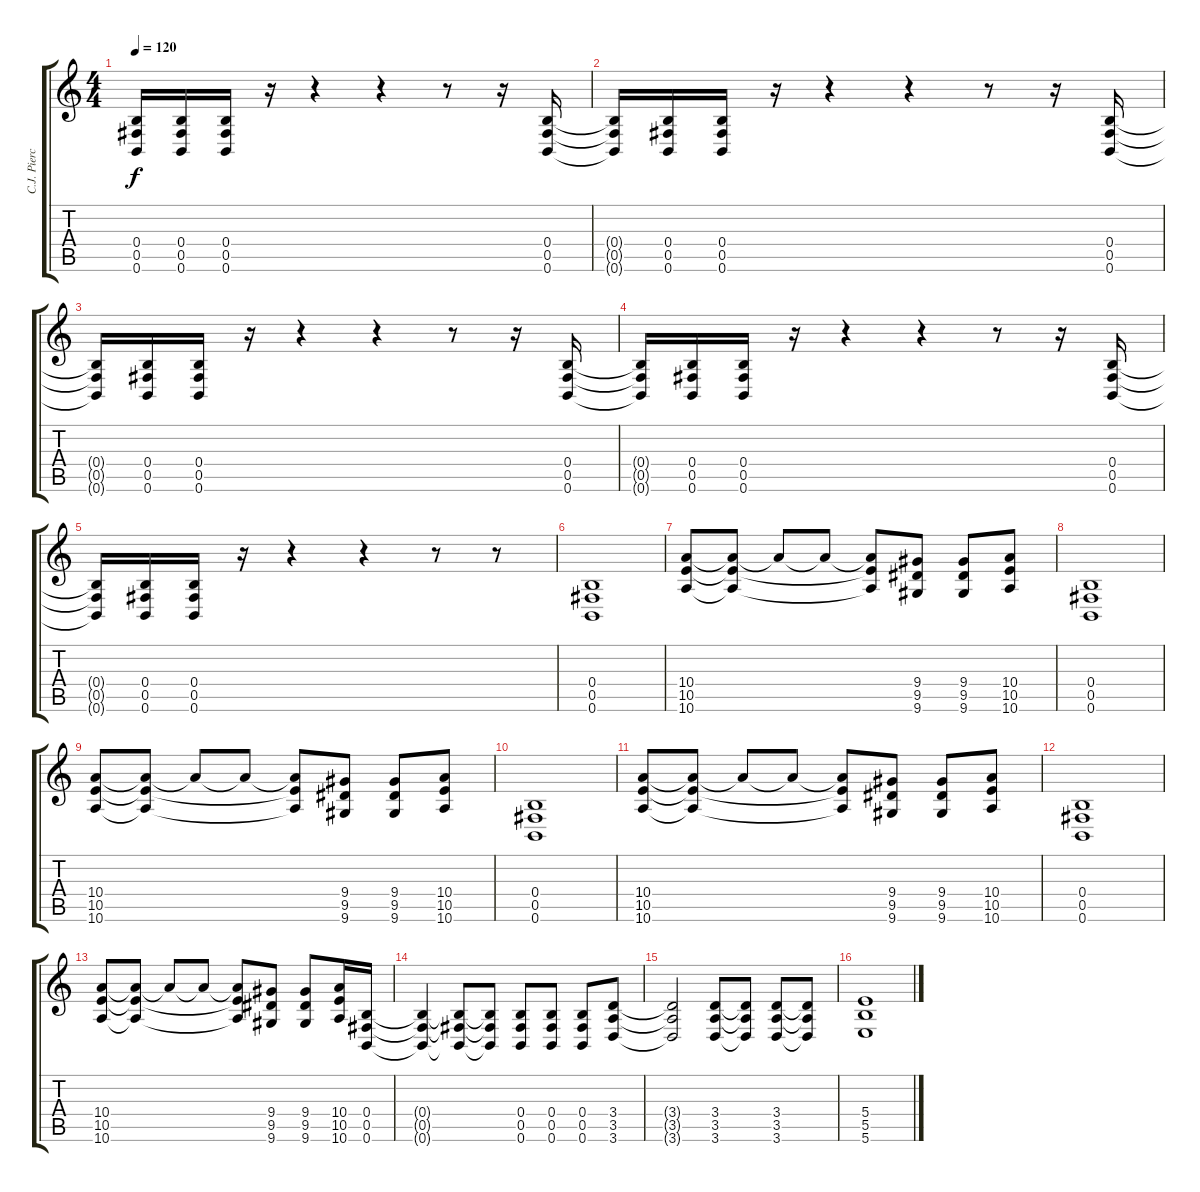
\track ("C.J. Pierce" "C.J. Pierc") {instrument distortionguitar}
\staff {score tabs}
\tuning (Db4 Ab3 E3 B2 Gb2 B1) {hide}
\ts (4 4)
\tempo 120
\clef g2
\ks c
(0.4{t} 0.5{t} 0.6{t}).16{dy f} (0.4 0.5 0.6).16 (0.4 0.5 0.6).16 r.16 r.4 r.4 r.8 r.16 (0.4 0.5 0.6).16 |
(0.4{t} 0.5{t} 0.6{t}).16 (0.4 0.5 0.6).16 (0.4 0.5 0.6).16 r.16 r.4 r.4 r.8 r.16 (0.4 0.5 0.6).16 |
(0.4{t} 0.5{t} 0.6{t}).16 (0.4 0.5 0.6).16 (0.4 0.5 0.6).16 r.16 r.4 r.4 r.8 r.16 (0.4 0.5 0.6).16 |
(0.4{t} 0.5{t} 0.6{t}).16 (0.4 0.5 0.6).16 (0.4 0.5 0.6).16 r.16 r.4 r.4 r.8 r.16 (0.4 0.5 0.6).16 |
(0.4{t} 0.5{t} 0.6{t}).16 (0.4 0.5 0.6).16 (0.4 0.5 0.6).16 r.16 r.4 r.4 r.8 r.8 |
(0.4 0.5 0.6).1 |
(10.4 10.5 10.6).8 (10.4{t} 10.5{t} 10.6{t}).8 10.4{t}.8 10.4{t}.8 (10.4{t} 10.5{t} 10.6{t}).8 (9.4 9.5 9.6).8 (9.4 9.5 9.6).8 (10.4 10.5 10.6).8 |
(0.4 0.5 0.6).1 |
(10.4 10.5 10.6).8 (10.4{t} 10.5{t} 10.6{t}).8 10.4{t}.8 10.4{t}.8 (10.4{t} 10.5{t} 10.6{t}).8 (9.4 9.5 9.6).8 (9.4 9.5 9.6).8 (10.4 10.5 10.6).8 |
(0.4 0.5 0.6).1 |
(10.4 10.5 10.6).8 (10.4{t} 10.5{t} 10.6{t}).8 10.4{t}.8 10.4{t}.8 (10.4{t} 10.5{t} 10.6{t}).8 (9.4 9.5 9.6).8 (9.4 9.5 9.6).8 (10.4 10.5 10.6).8 |
(0.4 0.5 0.6).1 |
(10.4 10.5 10.6).8 (10.4{t} 10.5{t} 10.6{t}).8 10.4{t}.8 10.4{t}.8 (10.4{t} 10.5{t} 10.6{t}).8 (9.4 9.5 9.6).8 (9.4 9.5 9.6).8 (10.4 10.5 10.6).16 (0.4 0.5 0.6).16 |
(0.4{t} 0.5{t} 0.6{t}).4 (0.4{t} 0.5{t} 0.6{t}).8 (0.4{t} 0.5{t} 0.6{t}).8 (0.4 0.5 0.6).8 (0.4 0.5 0.6).8 (0.4 0.5 0.6).8 (3.4 3.5 3.6).8 |
(3.4{t} 3.5{t} 3.6{t}).2 (3.4 3.5 3.6).8 (3.4{t} 3.5{t} 3.6{t}).8 (3.4 3.5 3.6).8 (3.4{t} 3.5{t} 3.6{t}).8 |
(5.4 5.5 5.6).1
